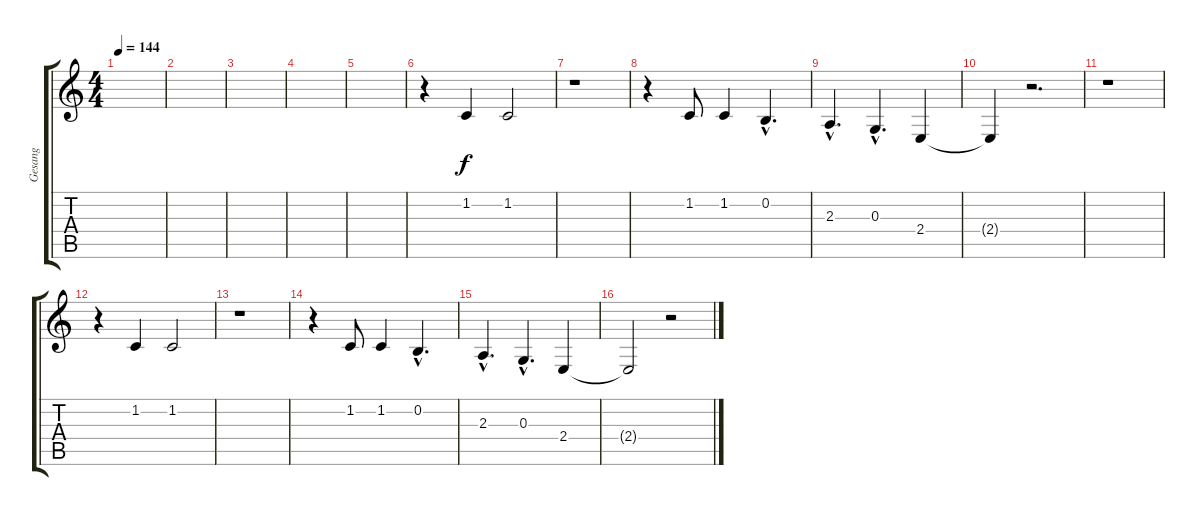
\track ("Gesang" "Gesang") {instrument sopranosax}
\staff {score tabs}
\tuning (E4 B3 G3 D3 A2 E2) {hide}
\ts (4 4)
\tempo 144
\clef g2
\ks c
|
|
|
|
|
r.4 1.2.4 1.2.2 |
r.1 |
r.4 1.2.8 1.2.4 0.2{hac}.4{d} |
2.3{hac}.4{d} 0.3{hac}.4{d} 2.4.4 |
2.4{t}.4 r.2{d} |
r.1 |
r.4 1.2.4 1.2.2 |
r.1 |
r.4 1.2.8 1.2.4 0.2{hac}.4{d} |
2.3{hac}.4{d} 0.3{hac}.4{d} 2.4.4 |
2.4{t}.2 r.2
